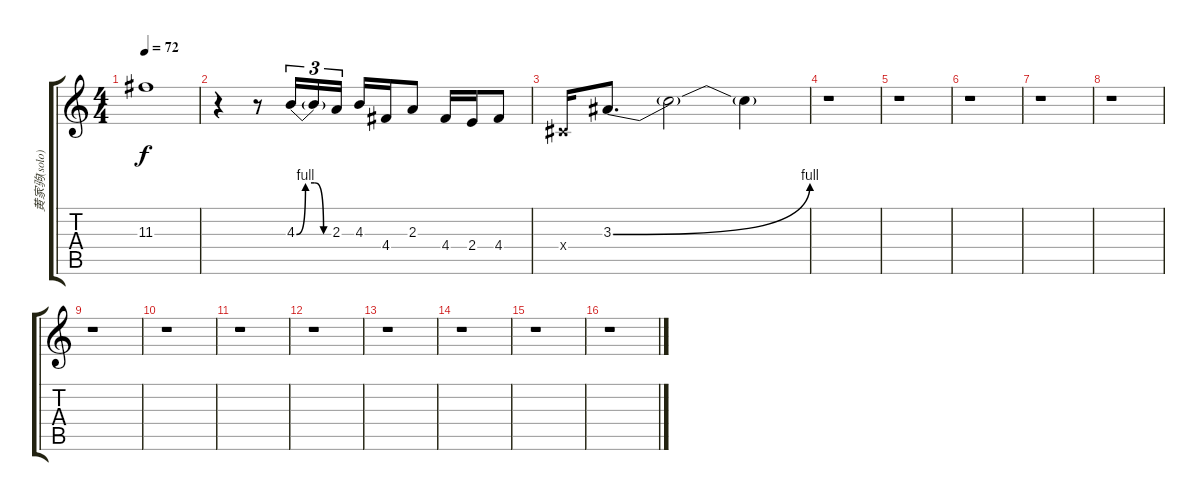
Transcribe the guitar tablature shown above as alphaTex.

\track ("黄家驹(solo)" "黄家驹(solo)") {instrument acousticguitarsteel}
\staff {score tabs}
\tuning (E4 B3 G3 D3 A2 E2) {hide}
\ts (4 4)
\tempo 72
\clef g2
\ks c
11.3{t}.1{dy f} |
r.4 r.8 4.3{be (custom 0 0 15 4 30 4 45 0 60 0)}.16{tu (3 2)} 4.3{t}.16{tu (3 2)} 2.3.16{tu (3 2)} 4.3.16 4.4.16 2.3.8 4.4.16 2.4.16 4.4.8 |
-1.4{x}.16 3.3{be (bend 0 0 60 4)}.8{d} 3.3{t}.2 3.3{t}.4 |
r.1 |
r.1 |
r.1 |
r.1 |
r.1 |
r.1 |
r.1 |
r.1 |
r.1 |
r.1 |
r.1 |
r.1 |
r.1
